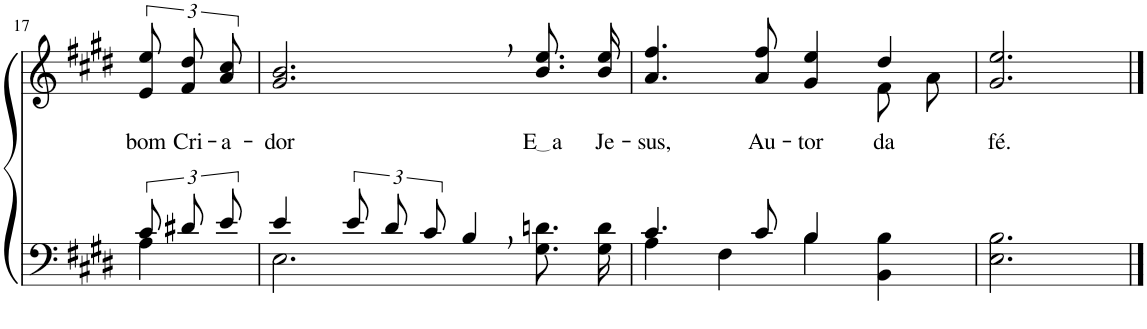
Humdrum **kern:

**kern	**kern	**text
*part2	*part1	*part1
*staff2	*staff1	*staff1
*I"Parte III e IV	*I"Parte I e II	*
!!LO:PB:g=z
*clefF4	*clefG2	*
*Trd1c2	*Trd1c2	*
*k[f#c#g#d#]	*k[f#c#g#d#]	*
*M4/4	*M4/4	*
=17	=17	=17
*^	*	*
!	!	!	!LO:LY:b
12c#/L	4A\	12e/ 12ee/L	bom
!	!	!	!LO:LY:b
12d#X/	.	12f#/ 12dd#/	Cri-
!	!	!	!LO:LY:b
12e/J	.	12a/ 12cc#/J	-a-
=18	=18	=18	=18
!	!	!	!LO:LY:b
4e/	2.E\	2.g#/, 2.b/,	-dor
12e/L	.	.	.
12d#/	.	.	.
12c#/J	.	.	.
4B,/	.	.	.
!	!	!	!LO:LY:b
4ryy	8.G#\ 8.dn\L	8.b\ 8.ee\L	E a
!	!	!	!LO:LY:b
.	16G#\ 16d\Jk	16b\ 16ee\Jk	Je-
=19	=19	=19	=19
!	!	!	!LO:LY:b
*	*	*^	*
4.c#/	4A\	4.a/ 4.ff#/	2.ryy	-sus,
.	4F#\	.	.	.
!	!	!	!	!LO:LY:b
8c#/	.	8a/ 8ff#/	.	Au-
!	!	!	!	!LO:LY:b
4B/	4B\	4g#/ 4ee/	.	-tor
!	!	!	!	!LO:LY:b
4ryy	4BB\ 4B\	4dd#/	8f#\L	da
.	.	.	8a\J	.
*v	*v	*	*	*
=20	=20	=20	=20
!	!	!	!LO:LY:b
*	*v	*v	*
2.E\ 2.B\	2.g#/ 2.ee/	fé.
==	==	==
*-	*-	*-
